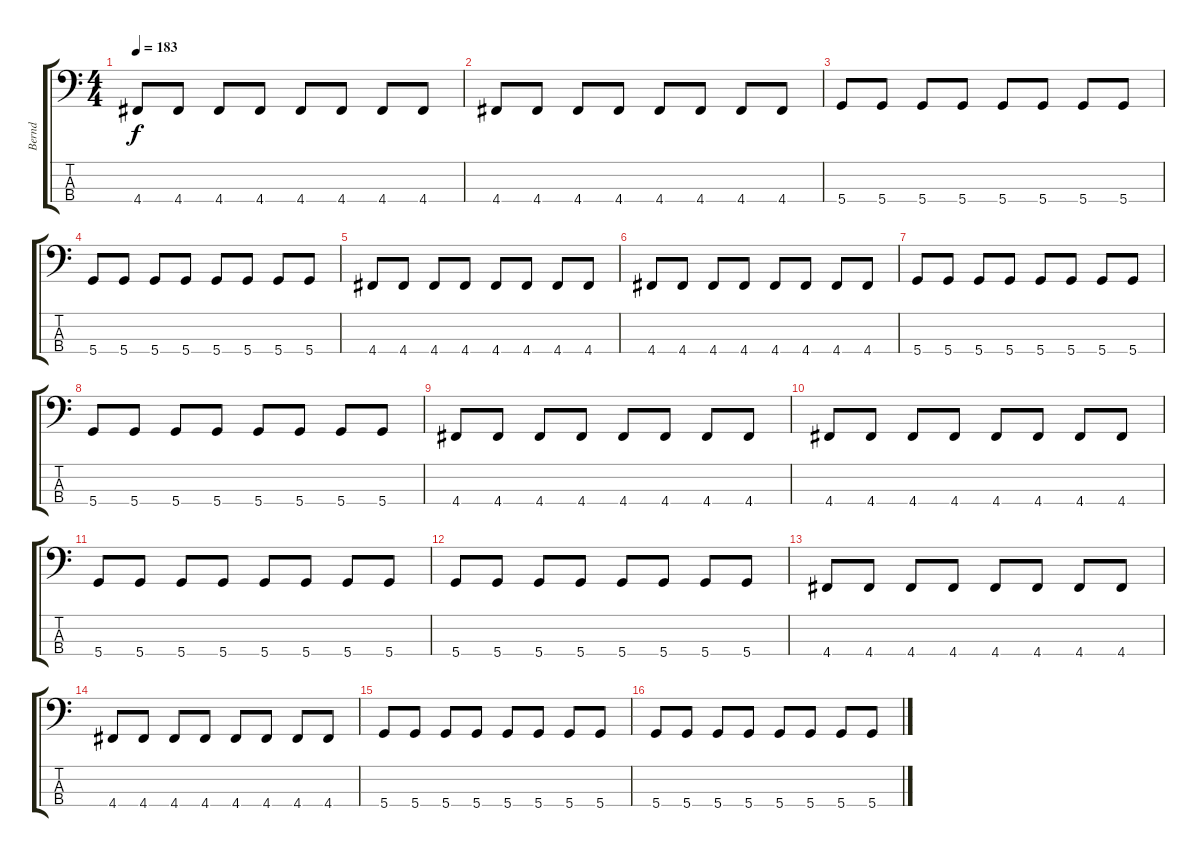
\track ("Bernd" "Bernd") {instrument electricbassfinger}
\staff {score tabs}
\tuning (F2 C2 G1 D1) {hide}
\ts (4 4)
\tempo 183
\clef f4
\ks c
4.4.8{dy f instrument electricbassfinger} 4.4.8 4.4.8 4.4.8 4.4.8 4.4.8 4.4.8 4.4.8 |
4.4.8 4.4.8 4.4.8 4.4.8 4.4.8 4.4.8 4.4.8 4.4.8 |
5.4.8 5.4.8 5.4.8 5.4.8 5.4.8 5.4.8 5.4.8 5.4.8 |
5.4.8 5.4.8 5.4.8 5.4.8 5.4.8 5.4.8 5.4.8 5.4.8 |
4.4.8 4.4.8 4.4.8 4.4.8 4.4.8 4.4.8 4.4.8 4.4.8 |
4.4.8 4.4.8 4.4.8 4.4.8 4.4.8 4.4.8 4.4.8 4.4.8 |
5.4.8 5.4.8 5.4.8 5.4.8 5.4.8 5.4.8 5.4.8 5.4.8 |
5.4.8 5.4.8 5.4.8 5.4.8 5.4.8 5.4.8 5.4.8 5.4.8 |
4.4.8 4.4.8 4.4.8 4.4.8 4.4.8 4.4.8 4.4.8 4.4.8 |
4.4.8 4.4.8 4.4.8 4.4.8 4.4.8 4.4.8 4.4.8 4.4.8 |
5.4.8 5.4.8 5.4.8 5.4.8 5.4.8 5.4.8 5.4.8 5.4.8 |
5.4.8 5.4.8 5.4.8 5.4.8 5.4.8 5.4.8 5.4.8 5.4.8 |
4.4.8 4.4.8 4.4.8 4.4.8 4.4.8 4.4.8 4.4.8 4.4.8 |
4.4.8 4.4.8 4.4.8 4.4.8 4.4.8 4.4.8 4.4.8 4.4.8 |
5.4.8 5.4.8 5.4.8 5.4.8 5.4.8 5.4.8 5.4.8 5.4.8 |
5.4.8 5.4.8 5.4.8 5.4.8 5.4.8 5.4.8 5.4.8 5.4.8
